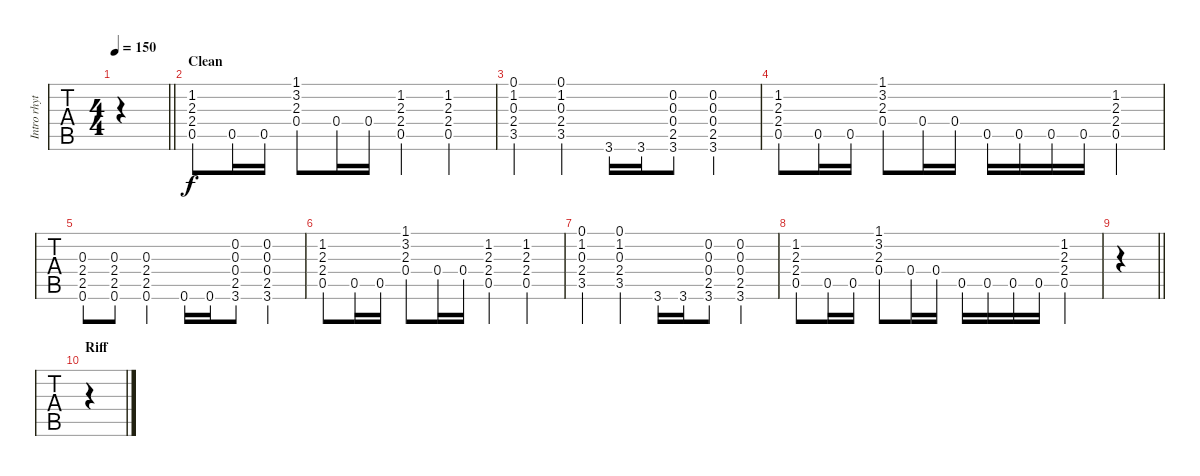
\track ("Intro rhytm" "Intro rhyt") {instrument acousticguitarsteel}
\staff {tabs}
\tuning (D4 A3 F3 C3 G2 D2) {hide}
\ts (4 4)
\tempo 150
\clef g2
\barLineRight lightlight
\ks c
|
\section ("" "Clean")
(1.2 2.3 2.4 0.5).8 0.5.16 0.5.16 (1.1 3.2 2.3 0.4).8 0.4.16 0.4.16 (1.2 2.3 2.4 0.5).4 (1.2 2.3 2.4 0.5).4 |
(0.1 1.2 0.3 2.4 3.5).4 (0.1 1.2 0.3 2.4 3.5).4 3.6.16 3.6.16 (0.2 0.3 0.4 2.5 3.6).8 (0.2 0.3 0.4 2.5 3.6).4 |
(1.2 2.3 2.4 0.5).8 0.5.16 0.5.16 (1.1 3.2 2.3 0.4).8 0.4.16 0.4.16 0.5.16 0.5.16 0.5.16 0.5.16 (1.2 2.3 2.4 0.5).4 |
(0.3 2.4 2.5 0.6).8 (0.3 2.4 2.5 0.6).8 (0.3 2.4 2.5 0.6).4 0.6.16 0.6.16 (0.2 0.3 0.4 2.5 3.6).8 (0.2 0.3 0.4 2.5 3.6).4 |
(1.2 2.3 2.4 0.5).8 0.5.16 0.5.16 (1.1 3.2 2.3 0.4).8 0.4.16 0.4.16 (1.2 2.3 2.4 0.5).4 (1.2 2.3 2.4 0.5).4 |
(0.1 1.2 0.3 2.4 3.5).4 (0.1 1.2 0.3 2.4 3.5).4 3.6.16 3.6.16 (0.2 0.3 0.4 2.5 3.6).8 (0.2 0.3 0.4 2.5 3.6).4 |
(1.2 2.3 2.4 0.5).8 0.5.16 0.5.16 (1.1 3.2 2.3 0.4).8 0.4.16 0.4.16 0.5.16 0.5.16 0.5.16 0.5.16 (1.2 2.3 2.4 0.5).4 |
\barLineRight lightlight
|
\section ("" "Riff")
